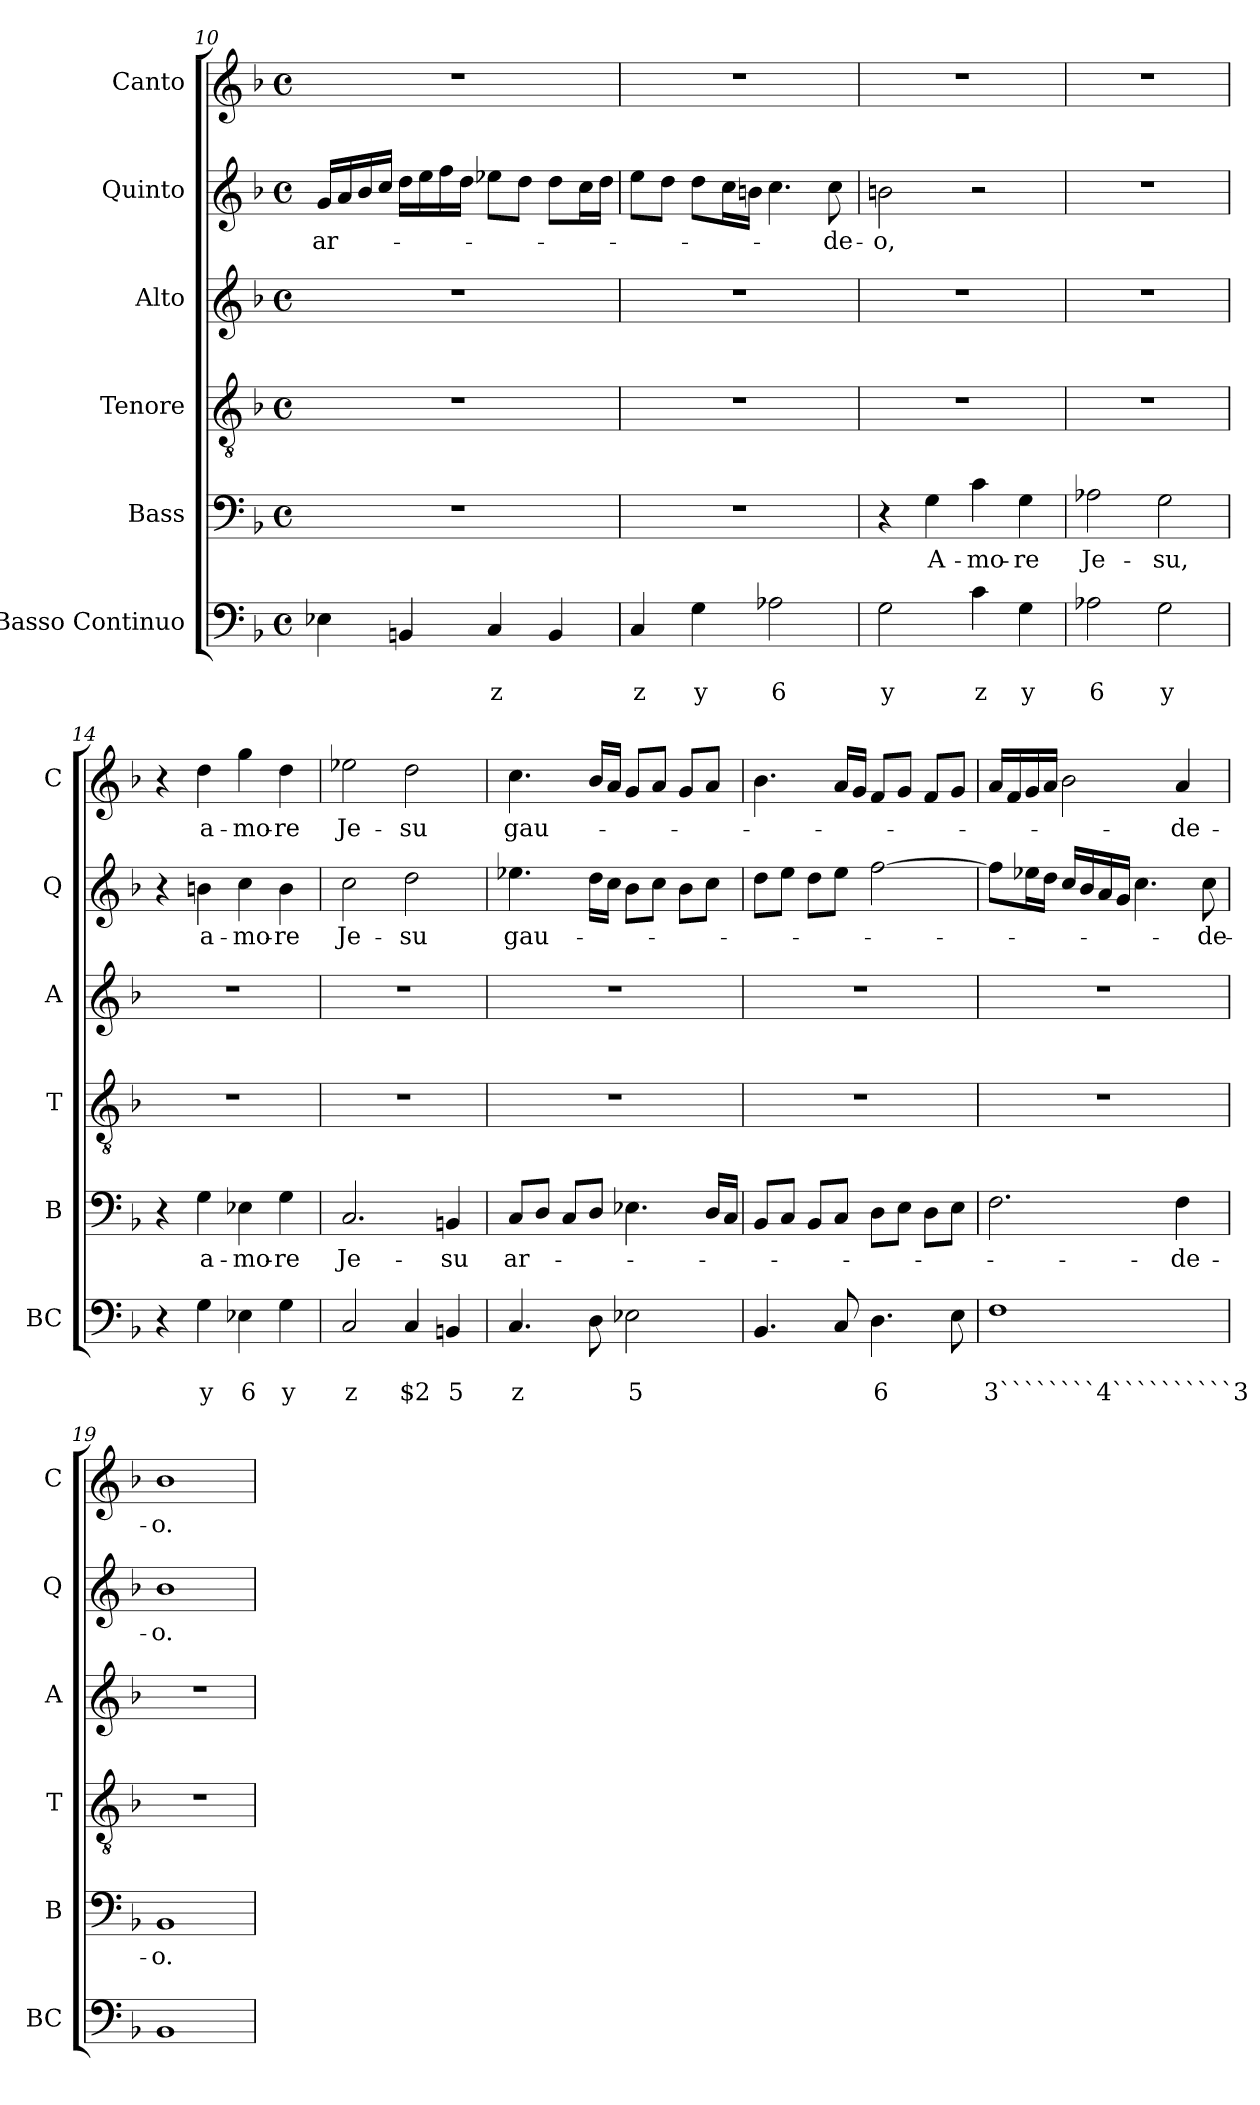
**kern	**text	**text	**kern	**text	**kern	**kern	**kern	**text	**kern	**text
*part6	*part6	*part6	*part5	*part5	*part4	*part3	*part2	*part2	*part1	*part1
*staff6	*staff6	*staff6	*staff5	*staff5	*staff4	*staff3	*staff2	*staff2	*staff1	*staff1
*I"Basso Continuo	*	*	*I"Bass	*	*I"Tenore	*I"Alto	*I"Quinto	*	*I"Canto	*
*I'BC	*	*	*I'B	*	*I'T	*I'A	*I'Q	*	*I'C	*
*clefF4	*	*	*clefF4	*	*clefGv2	*clefG2	*clefG2	*	*clefG2	*
*k[b-]	*	*	*k[b-]	*	*k[b-]	*k[b-]	*k[b-]	*	*k[b-]	*
*F:	*	*	*F:	*	*F:	*F:	*F:	*	*F:	*
*M4/4	*	*	*M4/4	*	*M4/4	*M4/4	*M4/4	*	*M4/4	*
*met(c)	*	*	*met(c)	*	*met(c)	*met(c)	*met(c)	*	*met(c)	*
=10	=10	=10	=10	=10	=10	=10	=10	=10	=10	=10
!	!	!	!	!	!	!	!	!LO:LY:b	!	!
4E-X\	.	.	1r	.	1r	1r	16g/LL	ar-	1r	.
.	.	.	.	.	.	.	16a/	.	.	.
.	.	.	.	.	.	.	16b-/	.	.	.
.	.	.	.	.	.	.	16cc/JJ	.	.	.
4BBn/	.	.	.	.	.	.	16dd\LL	.	.	.
.	.	.	.	.	.	.	16ee\	.	.	.
.	.	.	.	.	.	.	16ff\	.	.	.
.	.	.	.	.	.	.	16dd\JJ	.	.	.
!	!	!LO:LY:b	!	!	!	!	!	!	!	!
4C/	.	z	.	.	.	.	8ee-X\L	.	.	.
.	.	.	.	.	.	.	8dd\J	.	.	.
4BB/	.	.	.	.	.	.	8dd\L	.	.	.
.	.	.	.	.	.	.	16cc\L	.	.	.
.	.	.	.	.	.	.	16dd\JJ	.	.	.
=11	=11	=11	=11	=11	=11	=11	=11	=11	=11	=11
!	!	!LO:LY:b	!	!	!	!	!	!	!	!
4C/	.	z	1r	.	1r	1r	8ee\L	.	1r	.
.	.	.	.	.	.	.	8dd\J	.	.	.
!	!	!LO:LY:b	!	!	!	!	!	!	!	!
4G\	.	y	.	.	.	.	8dd\L	.	.	.
.	.	.	.	.	.	.	16cc\L	.	.	.
.	.	.	.	.	.	.	16bn\JJ	.	.	.
!	!	!LO:LY:b	!	!	!	!	!	!	!	!
2A-X\	.	6	.	.	.	.	4.cc\	.	.	.
!	!	!	!	!	!	!	!	!LO:LY:b	!	!
.	.	.	.	.	.	.	8cc\	-de-	.	.
=12	=12	=12	=12	=12	=12	=12	=12	=12	=12	=12
!	!	!LO:LY:b	!	!	!	!	!	!LO:LY:b	!	!
2G\	.	y	4r	.	1r	1r	2bn\	-o,	1r	.
!	!	!	!	!LO:LY:b	!	!	!	!	!	!
.	.	.	4G\	A-	.	.	.	.	.	.
!	!	!LO:LY:b	!	!LO:LY:b	!	!	!	!	!	!
4c\	.	z	4c\	-mo-	.	.	2r	.	.	.
!	!	!LO:LY:b	!	!LO:LY:b	!	!	!	!	!	!
4G\	.	y	4G\	-re	.	.	.	.	.	.
=13	=13	=13	=13	=13	=13	=13	=13	=13	=13	=13
!	!	!LO:LY:b	!	!LO:LY:b	!	!	!	!	!	!
2A-X\	.	6	2A-X\	Je-	1r	1r	1r	.	1r	.
!	!	!LO:LY:b	!	!LO:LY:b	!	!	!	!	!	!
2G\	.	y	2G\	-su,	.	.	.	.	.	.
!!LO:LB:g=z
=14	=14	=14	=14	=14	=14	=14	=14	=14	=14	=14
4r	.	.	4r	.	1r	1r	4r	.	4r	.
!	!	!LO:LY:b	!	!LO:LY:b	!	!	!	!LO:LY:b	!	!LO:LY:b
4G\	.	y	4G\	a-	.	.	4bn\	a-	4dd\	a-
!	!	!LO:LY:b	!	!LO:LY:b	!	!	!	!LO:LY:b	!	!LO:LY:b
4E-X\	.	6	4E-X\	-mo-	.	.	4cc\	-mo-	4gg\	-mo-
!	!	!LO:LY:b	!	!LO:LY:b	!	!	!	!LO:LY:b	!	!LO:LY:b
4G\	.	y	4G\	-re	.	.	4b\	-re	4dd\	-re
=15	=15	=15	=15	=15	=15	=15	=15	=15	=15	=15
!	!	!LO:LY:b	!	!LO:LY:b	!	!	!	!LO:LY:b	!	!LO:LY:b
2C/	.	z	2.C/	Je-	1r	1r	2cc\	Je-	2ee-X\	Je-
!	!	!LO:LY:b	!	!	!	!	!	!LO:LY:b	!	!LO:LY:b
4C/	.	$2	.	.	.	.	2dd\	-su	2dd\	-su
!	!	!LO:LY:b	!	!LO:LY:b	!	!	!	!	!	!
4BBn/	.	5	4BBn/	-su	.	.	.	.	.	.
=16	=16	=16	=16	=16	=16	=16	=16	=16	=16	=16
!	!	!LO:LY:b	!	!LO:LY:b	!	!	!	!LO:LY:b	!	!LO:LY:b
4.C/	.	z	8C/L	ar-	1r	1r	4.ee-X\	gau-	4.cc\	gau-
.	.	.	8D/J	.	.	.	.	.	.	.
.	.	.	8C/L	.	.	.	.	.	.	.
8D\	.	.	8D/J	.	.	.	16dd\LL	.	16b-/LL	.
.	.	.	.	.	.	.	16cc\JJ	.	16a/JJ	.
!	!	!LO:LY:b	!	!	!	!	!	!	!	!
2E-X\	.	5	4.E-X\	.	.	.	8b-\L	.	8g/L	.
.	.	.	.	.	.	.	8cc\J	.	8a/J	.
.	.	.	.	.	.	.	8b-\L	.	8g/L	.
.	.	.	16D/LL	.	.	.	8cc\J	.	8a/J	.
.	.	.	16C/JJ	.	.	.	.	.	.	.
=17	=17	=17	=17	=17	=17	=17	=17	=17	=17	=17
4.BB-/	.	.	8BB-/L	.	1r	1r	8dd\L	.	4.b-\	.
.	.	.	8C/J	.	.	.	8ee\J	.	.	.
.	.	.	8BB-/L	.	.	.	8dd\L	.	.	.
8C/	.	.	8C/J	.	.	.	8ee\J	.	16a/LL	.
.	.	.	.	.	.	.	.	.	16g/JJ	.
!	!	!LO:LY:b	!	!	!	!	!	!	!	!
4.D\	.	6	8D\L	.	.	.	[2ff\	.	8f/L	.
.	.	.	8E\J	.	.	.	.	.	8g/J	.
.	.	.	8D\L	.	.	.	.	.	8f/L	.
8E\	.	.	8E\J	.	.	.	.	.	8g/J	.
=18	=18	=18	=18	=18	=18	=18	=18	=18	=18	=18
!	!	!LO:LY:b	!	!	!	!	!	!	!	!
1F	.	3````````4``````````3	2.F\	.	1r	1r	8ff\L]	.	16a/LL	.
.	.	.	.	.	.	.	.	.	16f/	.
.	.	.	.	.	.	.	16ee-X\L	.	16g/	.
.	.	.	.	.	.	.	16dd\JJ	.	16a/JJ	.
.	.	.	.	.	.	.	16cc/LL	.	2b-\	.
.	.	.	.	.	.	.	16b-/	.	.	.
.	.	.	.	.	.	.	16a/	.	.	.
.	.	.	.	.	.	.	16g/JJ	.	.	.
.	.	.	.	.	.	.	4.cc\	.	.	.
!	!	!	!	!LO:LY:b	!	!	!	!	!	!LO:LY:b
.	.	.	4F\	-de-	.	.	.	.	4a/	-de-
!	!	!	!	!	!	!	!	!LO:LY:b	!	!
.	.	.	.	.	.	.	8cc\	-de-	.	.
=19	=19	=19	=19	=19	=19	=19	=19	=19	=19	=19
!	!	!	!	!LO:LY:b	!	!	!	!LO:LY:b	!	!LO:LY:b
1BB-	.	.	1BB-	-o.	1r	1r	1b-	-o.	1b-	-o.
=	=	=	=	=	=	=	=	=	=	=
*-	*-	*-	*-	*-	*-	*-	*-	*-	*-	*-
